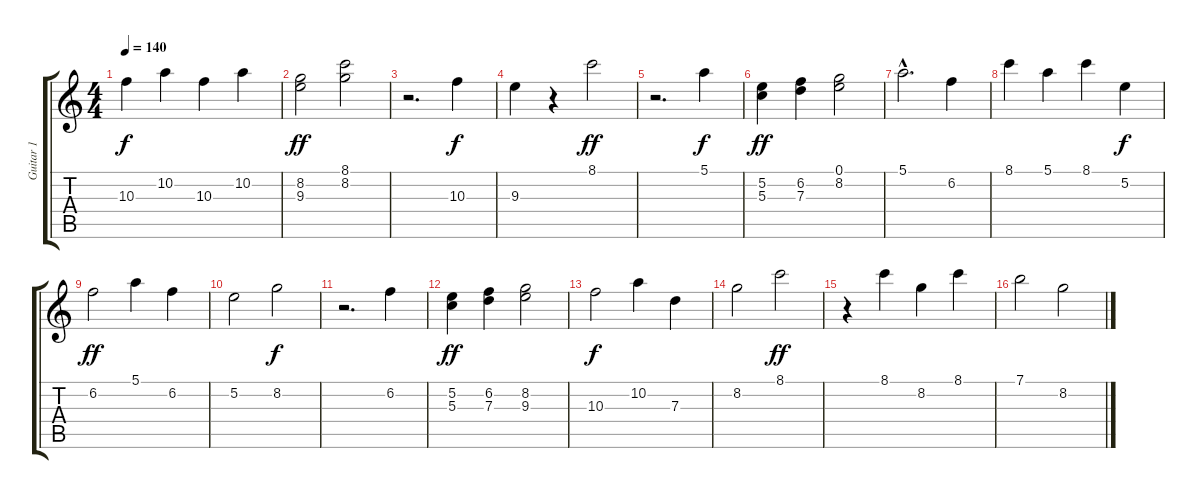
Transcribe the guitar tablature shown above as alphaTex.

\track ("Guitar 1" "Guitar 1") {instrument acousticguitarsteel}
\staff {score tabs}
\tuning (E4 B3 G3 D3 A2 E2) {hide}
\ts (4 4)
\tempo 140
\clef g2
\ks c
10.3.4{dy f volume 14} 10.2.4 10.3.4 10.2.4 |
(8.2 9.3).2{dy ff} (8.1 8.2).2 |
r.2{d} 10.3.4{dy f} |
9.3.4 r.4 8.1.2{dy ff} |
r.2{d} 5.1.4{dy f} |
(5.2 5.3).4{dy ff} (6.2 7.3).4 (0.1 8.2).2 |
5.1{hac}.2{d} 6.2.4 |
8.1.4 5.1.4 8.1.4 5.2.4{dy f} |
6.2.2{dy ff} 5.1.4 6.2.4 |
5.2.2 8.2.2{dy f} |
r.2{d} 6.2.4 |
(5.2 5.3).4{dy ff} (6.2 7.3).4 (8.2 9.3).2 |
10.3.2{dy f} 10.2.4 7.3.4 |
8.2.2 8.1.2{dy ff} |
r.4 8.1.4 8.2.4 8.1.4 |
7.1.2 8.2.2
